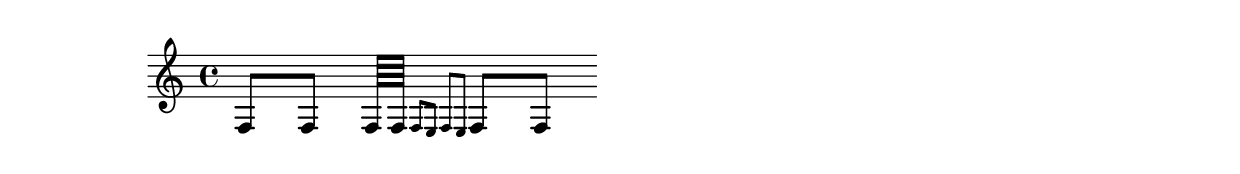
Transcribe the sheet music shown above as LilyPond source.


\version "2.7.13"
\header{

  texidoc=" Beams on ledgered notes should always reach the middle staff
line.  The second beam counting from the note head side, should never
be lower than the second staff line.  This does not hold for grace
note beams.  Override with @code{no-stem-extend}.  "

}

\layout {
  raggedright = ##t
}  


\context Voice \relative c {
  f8[ f]   f64[ f] 
  \grace { 
    f8[ e8] 
    \override Stem  #'no-stem-extend = ##f
    f8[ e8] 
    \revert Stem #'no-stem-extend
  }
  f8[ f]
  
}
